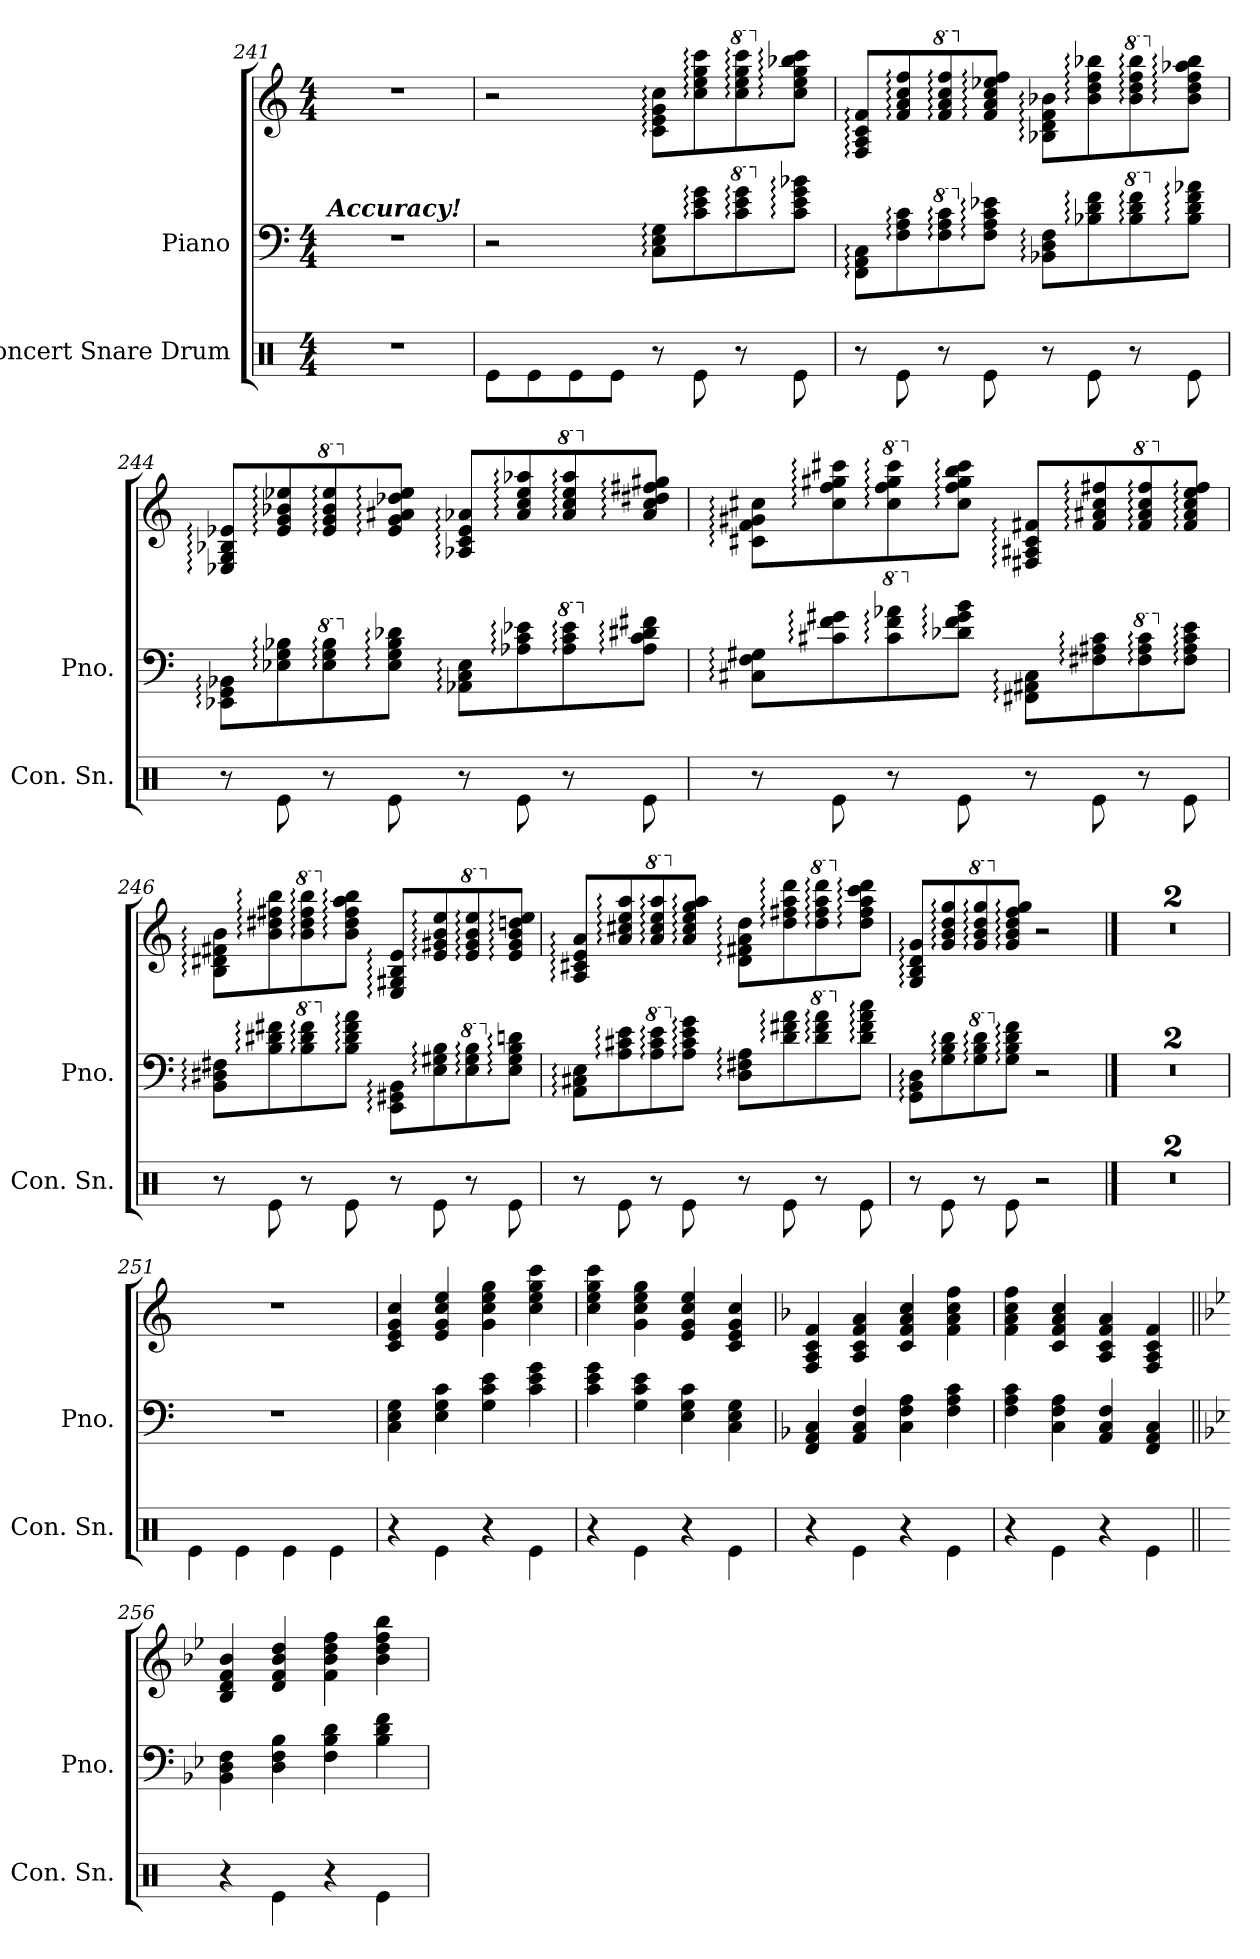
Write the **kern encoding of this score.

**kern	**kern	**kern
*part2	*part1	*part1
*staff3	*staff2	*staff1
*I"Concert Snare Drum	*I"Piano	*
*I'Con. Sn.	*I'Pno.	*
*clefX	*clefF4	*clefG2
*k[]	*k[]	*k[]
*M4/4	*M4/4	*M4/4
=241	=241	=241
!	!LO:TX:a:Bi:t=Accuracy!	!
1r	1r	1r
=242	=242	=242
8Re\L	2r	2r
8Re\	.	.
8Re\	.	.
8Re\J	.	.
8r	8C\: 8E\: 8G\:L	8c\: 8e\: 8g\: 8cc\:L
8Re\	8c\: 8e\: 8g\:	8cc\: 8ee\: 8gg\: 8ccc\:
*	*8va	*
*	*	*8va
8r	8cc\: 8ee\: 8gg\:	8ccc\: 8eee\: 8ggg\: 8cccc\:
*	*X8va	*
*	*	*X8va
8Re\	8c\: 8e\: 8g\: 8b-X\:J	8cc\: 8ee\: 8gg\: 8bb-X\: 8ccc\:J
!!LO:LB:g=z
=243	=243	=243
8r	8FF\: 8AA\: 8C\:L	8F/: 8A/: 8c/: 8f/:L
8Re\	8F\: 8A\: 8c\:	8f/: 8a/: 8cc/: 8ff/:
*	*8va	*
*	*	*8va
8r	8f\: 8a\: 8cc\:	8ff/: 8aa/: 8ccc/: 8fff/:
*	*X8va	*
*	*	*X8va
8Re\	8F\: 8A\: 8c\: 8e-X\:J	8f/: 8a/: 8cc/: 8ee-X/: 8ff/:J
8r	8BB-X\: 8D\: 8F\:L	8B-X\: 8d\: 8f\: 8b-X\:L
8Re\	8B-X\: 8d\: 8f\:	8b-\: 8dd\: 8ff\: 8bb-X\:
*	*8va	*
*	*	*8va
8r	8b-\: 8dd\: 8ff\:	8bb-\: 8ddd\: 8fff\: 8bbb-\:
*	*X8va	*
*	*	*X8va
8Re\	8B-\: 8d\: 8f\: 8a-X\:J	8b-\: 8dd\: 8ff\: 8aa-X\: 8bb-\:J
=244	=244	=244
8r	8EE-X\: 8GG\: 8BB-X\:L	8E-X/: 8G/: 8B-X/: 8e-X/:L
8Re\	8E-X\: 8G\: 8B-X\:	8e-/: 8g/: 8b-X/: 8ee-X/:
*	*8va	*
*	*	*8va
8r	8e-\: 8g\: 8b-\:	8ee-/: 8gg/: 8bb-/: 8eee-/:
*	*X8va	*
*	*	*X8va
8Re\	8E-\: 8G\: 8B-\: 8d-X\:J	8e-/: 8g/: 8a#X/: 8dd-X/: 8ee-/:J
8r	8AA-X\: 8C\: 8E-\:L	8A-X/: 8c/: 8e-/: 8a-X/:L
8Re\	8A-X\: 8c\: 8e-X\:	8a-/: 8cc/: 8ee-/: 8aa-X/:
*	*8va	*
*	*	*8va
8r	8a-\: 8cc\: 8ee-\:	8aa-/: 8ccc/: 8eee-/: 8aaa-/:
*	*X8va	*
*	*	*X8va
8Re\	8A-\: 8c\: 8d#X\: 8f#X\:J	8a-/: 8cc/: 8dd#X/: 8ff#X/: 8gg#X/:J
!!LO:PB:g=z
=245	=245	=245
8r	8C#X\: 8F\: 8G#X\:L	8c#X\: 8f\: 8g#X\: 8cc#X\:L
8Re\	8c#X\: 8f\: 8g#X\:	8cc#\: 8ff\: 8gg#X\: 8ccc#X\:
*	*8va	*
*	*	*8va
8r	8cc#\: 8ff\: 8aa-X\:	8ccc#\: 8fff\: 8ggg#\: 8cccc#\:
*	*X8va	*
*	*	*X8va
8Re\	8d-X\: 8f\: 8g#\: 8b\:J	8cc#\: 8ff\: 8gg#\: 8bb\: 8ccc#\:J
8r	8FF#X\: 8AA#X\: 8C#\:L	8F#X/: 8A#X/: 8c#/: 8f#X/:L
8Re\	8F#X\: 8A#X\: 8c#\:	8f#/: 8a#X/: 8cc#/: 8ff#X/:
*	*8va	*
*	*	*8va
8r	8f#\: 8a#\: 8cc#\:	8ff#/: 8aa#/: 8ccc#/: 8fff#/:
*	*X8va	*
*	*	*X8va
8Re\	8F#\: 8A#\: 8c#\: 8e\:J	8f#/: 8a#/: 8cc#/: 8ee/: 8ff#/:J
!!LO:LB:g=z
=246	=246	=246
8r	8BB\: 8D#X\: 8F#X\:L	8B\: 8d#X\: 8f#X\: 8b\:L
8Re\	8B\: 8d#X\: 8f#X\:	8b\: 8dd#X\: 8ff#X\: 8bb\:
*	*8va	*
*	*	*8va
8r	8b\: 8dd#\: 8ff#\:	8bb\: 8ddd#\: 8fff#\: 8bbb\:
*	*X8va	*
*	*	*X8va
8Re\	8B\: 8d#\: 8f#\: 8a\:J	8b\: 8dd#\: 8ff#\: 8aa\: 8bb\:J
8r	8EE\: 8GG#X\: 8BB\:L	8E/: 8G#X/: 8B/: 8e/:L
8Re\	8E\: 8G#X\: 8B\:	8e/: 8g#X/: 8b/: 8ee/:
*	*8va	*
*	*	*8va
8r	8e\: 8g#\: 8b\:	8ee/: 8gg#/: 8bb/: 8eee/:
*	*X8va	*
*	*	*X8va
8Re\	8E\: 8G#\: 8B\: 8dn\:J	8e/: 8g#/: 8b/: 8ddn/: 8ee/:J
=247	=247	=247
8r	8AA\: 8C#X\: 8E\:L	8A/: 8c#X/: 8e/: 8a/:L
8Re\	8A\: 8c#X\: 8e\:	8a/: 8cc#X/: 8ee/: 8aa/:
*	*8va	*
*	*	*8va
8r	8a\: 8cc#\: 8ee\:	8aa/: 8ccc#/: 8eee/: 8aaa/:
*	*X8va	*
*	*	*X8va
8Re\	8A\: 8c#\: 8e\: 8g\:J	8a/: 8cc#/: 8ee/: 8gg/: 8aa/:J
8r	8D\: 8F#X\: 8A\:L	8d\: 8f#X\: 8a\: 8dd\:L
8Re\	8d\: 8f#X\: 8a\:	8dd\: 8ff#X\: 8aa\: 8ddd\:
*	*8va	*
*	*	*8va
8r	8dd\: 8ff#\: 8aa\:	8ddd\: 8fff#\: 8aaa\: 8dddd\:
*	*X8va	*
*	*	*X8va
8Re\	8d\: 8f#\: 8a\: 8cc\:J	8dd\: 8ff#\: 8aa\: 8ccc\: 8ddd\:J
!!LO:LB:g=z
=248	=248	=248
8r	8GG\: 8BB\: 8D\:L	8G/: 8B/: 8d/: 8g/:L
8Re\	8G\: 8B\: 8d\:	8g/: 8b/: 8dd/: 8gg/:
*	*8va	*
*	*	*8va
8r	8g\: 8b\: 8dd\:	8gg/: 8bb/: 8ddd/: 8ggg/:
*	*X8va	*
*	*	*X8va
8Re\	8G\: 8B\: 8d\: 8f\:J	8g/: 8b/: 8dd/: 8ff/: 8gg/:J
2r	2r	2r
==249	==249	==249
*	*k[]	*k[]
1r	1r	1r
=250	=250	=250
1r	1r	1r
=251	=251	=251
4Re\	1r	1r
4Re\	.	.
4Re\	.	.
4Re\	.	.
=252	=252	=252
4r	4C\ 4E\ 4G\	4c/ 4e/ 4g/ 4cc/
4Re\	4E\ 4G\ 4c\	4e/ 4g/ 4cc/ 4ee/
4r	4G\ 4c\ 4e\	4g\ 4cc\ 4ee\ 4gg\
4Re\	4c\ 4e\ 4g\	4cc\ 4ee\ 4gg\ 4ccc\
=253	=253	=253
4r	4c\ 4e\ 4g\	4cc\ 4ee\ 4gg\ 4ccc\
4Re\	4G\ 4c\ 4e\	4g\ 4cc\ 4ee\ 4gg\
4r	4E\ 4G\ 4c\	4e/ 4g/ 4cc/ 4ee/
4Re\	4C\ 4E\ 4G\	4c/ 4e/ 4g/ 4cc/
=254	=254	=254
*	*k[b-]	*k[b-]
4r	4FF/ 4AA/ 4C/	4F/ 4A/ 4c/ 4f/
4Re\	4AA/ 4C/ 4F/	4A/ 4c/ 4f/ 4a/
4r	4C\ 4F\ 4A\	4c/ 4f/ 4a/ 4cc/
4Re\	4F\ 4A\ 4c\	4f\ 4a\ 4cc\ 4ff\
=255	=255	=255
4r	4F\ 4A\ 4c\	4f\ 4a\ 4cc\ 4ff\
4Re\	4C\ 4F\ 4A\	4c/ 4f/ 4a/ 4cc/
4r	4AA/ 4C/ 4F/	4A/ 4c/ 4f/ 4a/
4Re\	4FF/ 4AA/ 4C/	4F/ 4A/ 4c/ 4f/
!!LO:LB:g=z
=256||	=256||	=256||
*	*k[b-e-]	*k[b-e-]
4r	4BB-\ 4D\ 4F\	4B-/ 4d/ 4f/ 4b-/
4Re\	4D\ 4F\ 4B-\	4d/ 4f/ 4b-/ 4dd/
4r	4F\ 4B-\ 4d\	4f\ 4b-\ 4dd\ 4ff\
4Re\	4B-\ 4d\ 4f\	4b-\ 4dd\ 4ff\ 4bb-\
=	=	=
*-	*-	*-
